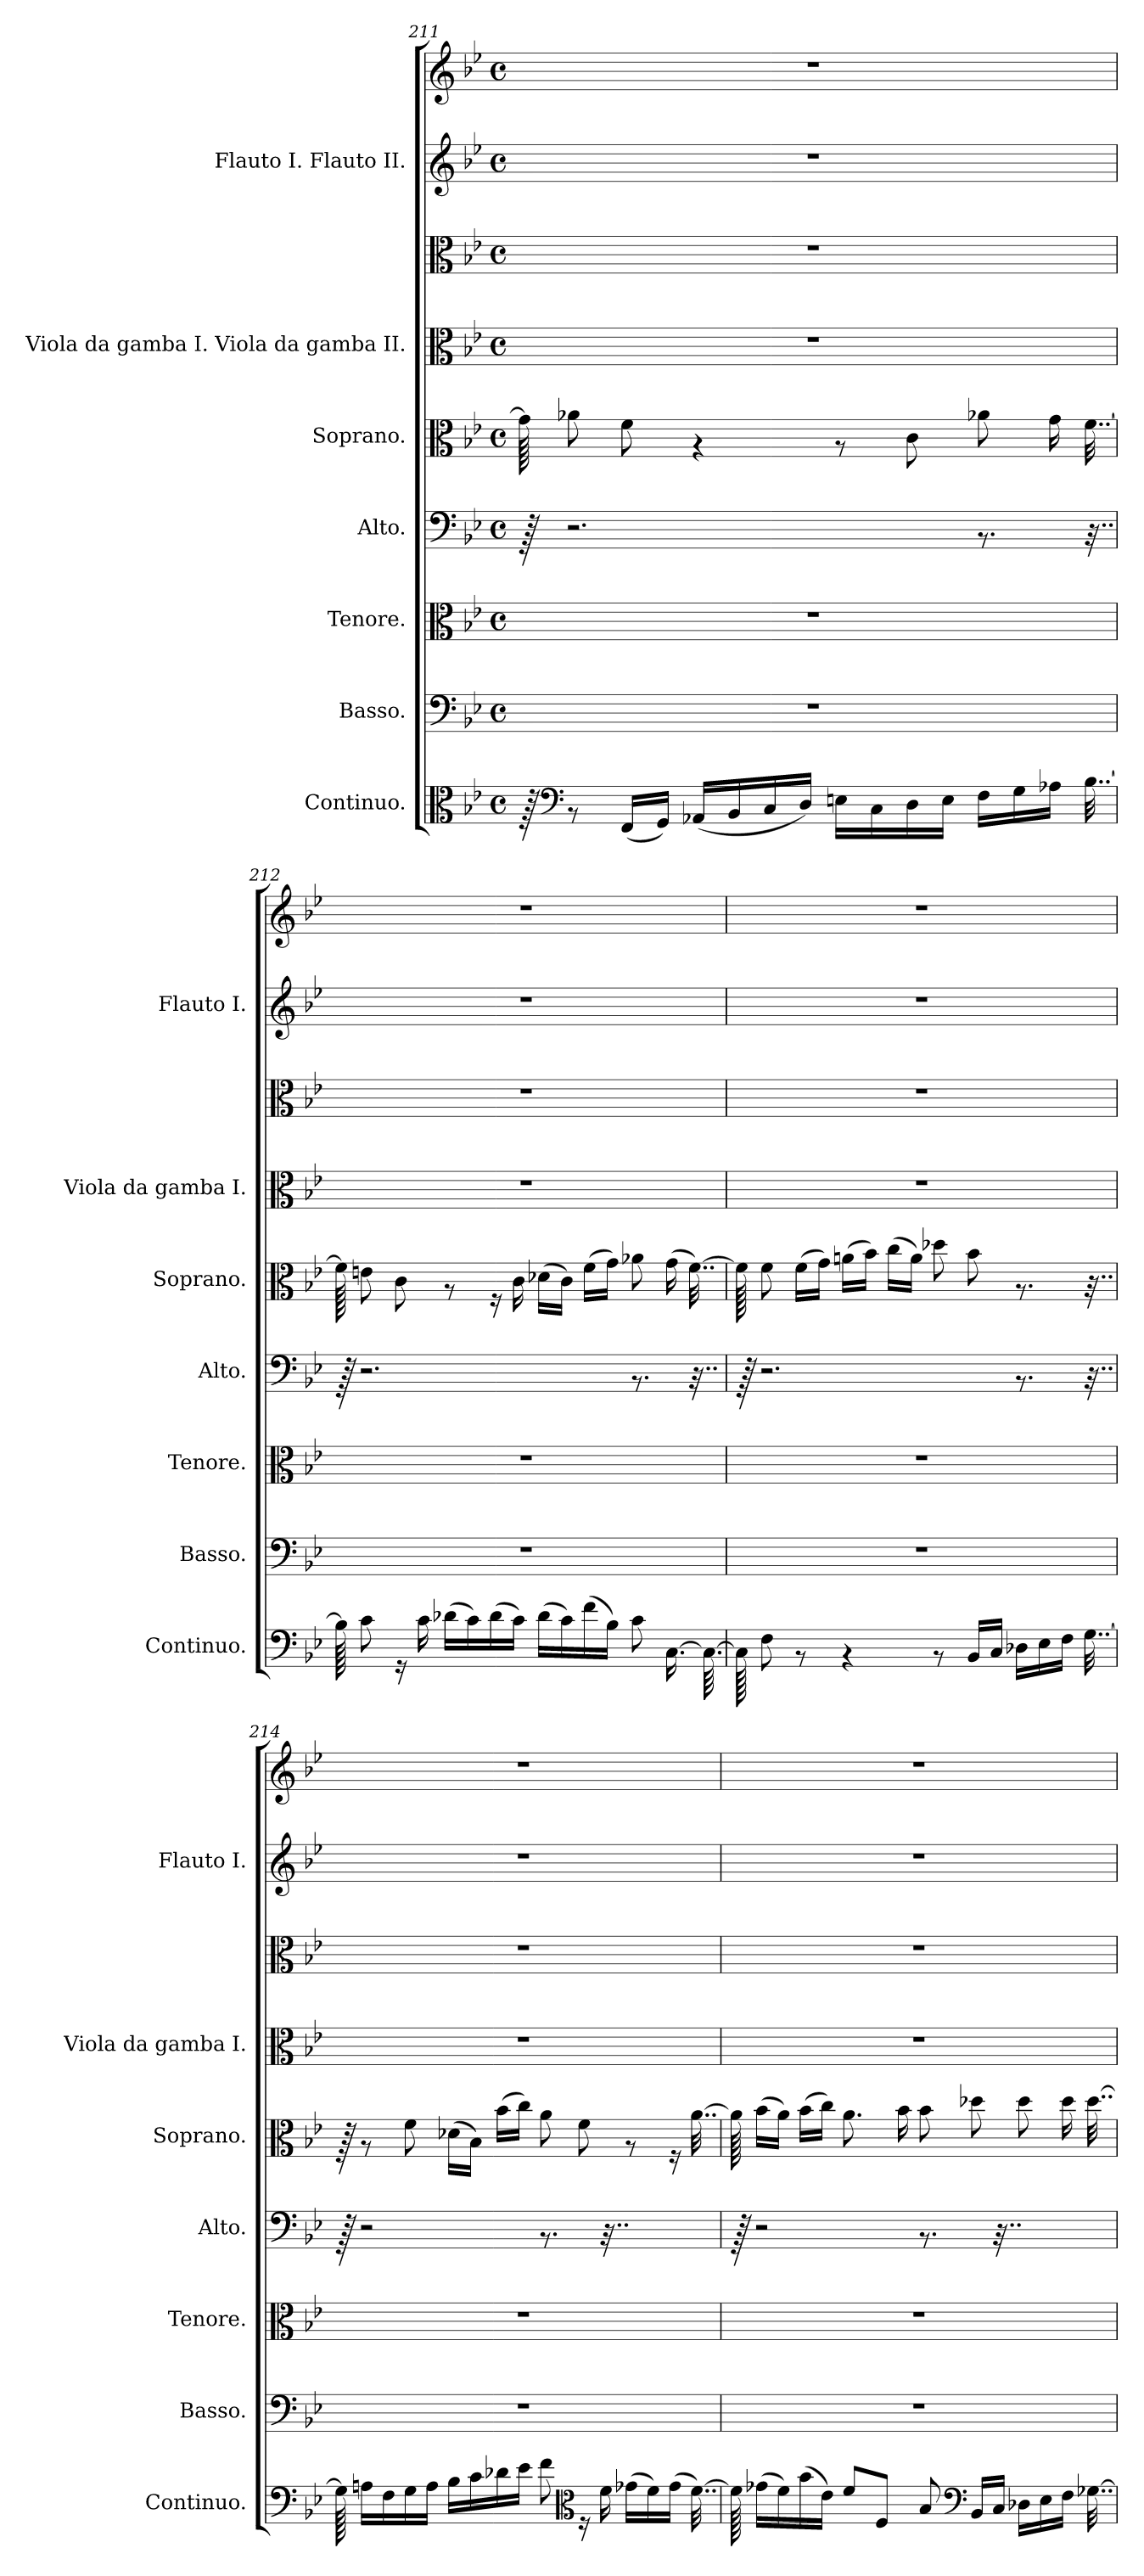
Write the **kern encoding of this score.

**kern	**kern	**kern	**kern	**kern	**kern	**kern	**kern	**kern
*part7	*part6	*part5	*part4	*part3	*part2	*part2	*part1	*part1
*staff9	*staff8	*staff7	*staff6	*staff5	*staff4	*staff3	*staff2	*staff1
*I"Continuo.	*I"Basso.	*I"Tenore.	*I"Alto.	*I"Soprano.	*I"Viola da gamba I. Viola da gamba II.	*	*I"Flauto I. Flauto II.	*
*I'Continuo.	*I'Basso.	*I'Tenore.	*I'Alto.	*I'Soprano.	*I'Viola da gamba I.	*	*I'Flauto I.	*
*clefC3	*clefF4	*clefC3	*clefF4	*clefC3	*clefC3	*clefC3	*clefG2	*clefG2
*k[b-e-]	*k[b-e-]	*k[b-e-]	*k[b-e-]	*k[b-e-]	*k[b-e-]	*k[b-e-]	*k[b-e-]	*k[b-e-]
*B-:	*B-:	*B-:	*B-:	*B-:	*B-:	*B-:	*B-:	*B-:
*M4/4	*M4/4	*M4/4	*M4/4	*M4/4	*M4/4	*M4/4	*M4/4	*M4/4
*met(c)	*met(c)	*met(c)	*met(c)	*met(c)	*met(c)	*met(c)	*met(c)	*met(c)
=211	=211	=211	=211	=211	=211	=211	=211	=211
128rG	1r	1r	128rAA	128g\]	1r	1r	1r	1r
*clefF4	*	*	*	*	*	*	*	*
8rAA	.	.	2.r	8a-X\	.	.	.	.
(<16FF/LL	.	.	.	8f\	.	.	.	.
16GG/JJ)	.	.	.	.	.	.	.	.
(<16AA-X/LL	.	.	.	4rG	.	.	.	.
16BB-/	.	.	.	.	.	.	.	.
16C/	.	.	.	.	.	.	.	.
16D/JJ)	.	.	.	.	.	.	.	.
16En\LL	.	.	.	8rG	.	.	.	.
16C\	.	.	.	.	.	.	.	.
16D\	.	.	.	8c\	.	.	.	.
16E\JJ	.	.	.	.	.	.	.	.
16F\LL	.	.	8.rAA	8a-X\	.	.	.	.
16G\	.	.	.	.	.	.	.	.
16A-X\JJ	.	.	.	16g\	.	.	.	.
[>32..B-\	.	.	32..rAA	[>32..f\	.	.	.	.
!!LO:LB:g=z
=212	=212	=212	=212	=212	=212	=212	=212	=212
128B-\]	1r	1r	128rAA	128f\]	1r	1r	1r	1r
8c\	.	.	2.r	8en\	.	.	.	.
16rGG	.	.	.	8c\	.	.	.	.
16c\	.	.	.	.	.	.	.	.
(>16d-X\LL	.	.	.	8rG	.	.	.	.
16c\)	.	.	.	.	.	.	.	.
(>16d-\	.	.	.	16rF	.	.	.	.
16c\JJ)	.	.	.	16c\	.	.	.	.
(>16d-\LL	.	.	.	(>16d-X\LL	.	.	.	.
16c\)	.	.	.	16c\JJ)	.	.	.	.
(>16f\	.	.	.	(>16f\LL	.	.	.	.
16B-\JJ)	.	.	.	16g\JJ)	.	.	.	.
8c\	.	.	8.rAA	8a-X\	.	.	.	.
[>16.C\	.	.	.	(>16g\	.	.	.	.
.	.	.	32..rAA	[>32..f\)	.	.	.	.
64.C\_	.	.	.	.	.	.	.	.
=213	=213	=213	=213	=213	=213	=213	=213	=213
128C\]	1r	1r	128rAA	128f\]	1r	1r	1r	1r
8F\	.	.	2.r	8f\	.	.	.	.
8rAA	.	.	.	(>16f\LL	.	.	.	.
.	.	.	.	16g\JJ)	.	.	.	.
4rAA	.	.	.	(>16an\LL	.	.	.	.
.	.	.	.	16b-\JJ)	.	.	.	.
.	.	.	.	(>16cc\LL	.	.	.	.
.	.	.	.	16a\JJ)	.	.	.	.
8rAA	.	.	.	8dd-X\	.	.	.	.
16BB-/LL	.	.	.	8b-\	.	.	.	.
16C/JJ	.	.	.	.	.	.	.	.
16D-X\LL	.	.	8.rAA	8.rG	.	.	.	.
16E-\	.	.	.	.	.	.	.	.
16F\JJ	.	.	.	.	.	.	.	.
[>32..G\	.	.	32..rAA	32..rG	.	.	.	.
!!LO:LB:g=z
=214	=214	=214	=214	=214	=214	=214	=214	=214
128G\]	1r	1r	128rAA	128rG	1r	1r	1r	1r
16An\LL	.	.	2r	8rG	.	.	.	.
16F\	.	.	.	.	.	.	.	.
16G\	.	.	.	8f\	.	.	.	.
16A\JJ	.	.	.	.	.	.	.	.
16B-\LL	.	.	.	(>16d-X\LL	.	.	.	.
16c\	.	.	.	16B-\JJ)	.	.	.	.
16d-X\	.	.	.	(>16b-\LL	.	.	.	.
16e-\JJ	.	.	.	16cc\JJ)	.	.	.	.
8f\	.	.	8.rAA	8a\	.	.	.	.
*clefC3	*	*	*	*	*	*	*	*
16rF	.	.	.	8f\	.	.	.	.
16f\	.	.	32..rAA	.	.	.	.	.
.	.	.	4ryy	.	.	.	.	.
(>16g-X\LL	.	.	.	8rG	.	.	.	.
16f\)	.	.	.	.	.	.	.	.
(>16g-\JJ	.	.	.	16rF	.	.	.	.
[>32..f\)	.	.	.	[>32..a\	.	.	.	.
=215	=215	=215	=215	=215	=215	=215	=215	=215
128f\]	1r	1r	128rAA	128a\]	1r	1r	1r	1r
(>16g-X\LL	.	.	2r	(>16b-\LL	.	.	.	.
16f\)	.	.	.	16a\JJ)	.	.	.	.
(>16b-\	.	.	.	(>16b-\LL	.	.	.	.
16e-\JJ)	.	.	.	16cc\JJ)	.	.	.	.
8f/L	.	.	.	8.a\	.	.	.	.
8F/J	.	.	.	.	.	.	.	.
.	.	.	.	16b-\	.	.	.	.
8B-/	.	.	8.rAA	8b-\	.	.	.	.
*clefF4	*	*	*	*	*	*	*	*
16BB-/LL	.	.	.	8dd-X\	.	.	.	.
16C/JJ	.	.	32..rAA	.	.	.	.	.
.	.	.	4ryy	.	.	.	.	.
16D-X\LL	.	.	.	8dd-\	.	.	.	.
16E-\	.	.	.	.	.	.	.	.
16F\JJ	.	.	.	16dd-\	.	.	.	.
[>32..G-X\	.	.	.	[>32..dd-\	.	.	.	.
=	=	=	=	=	=	=	=	=
*-	*-	*-	*-	*-	*-	*-	*-	*-
